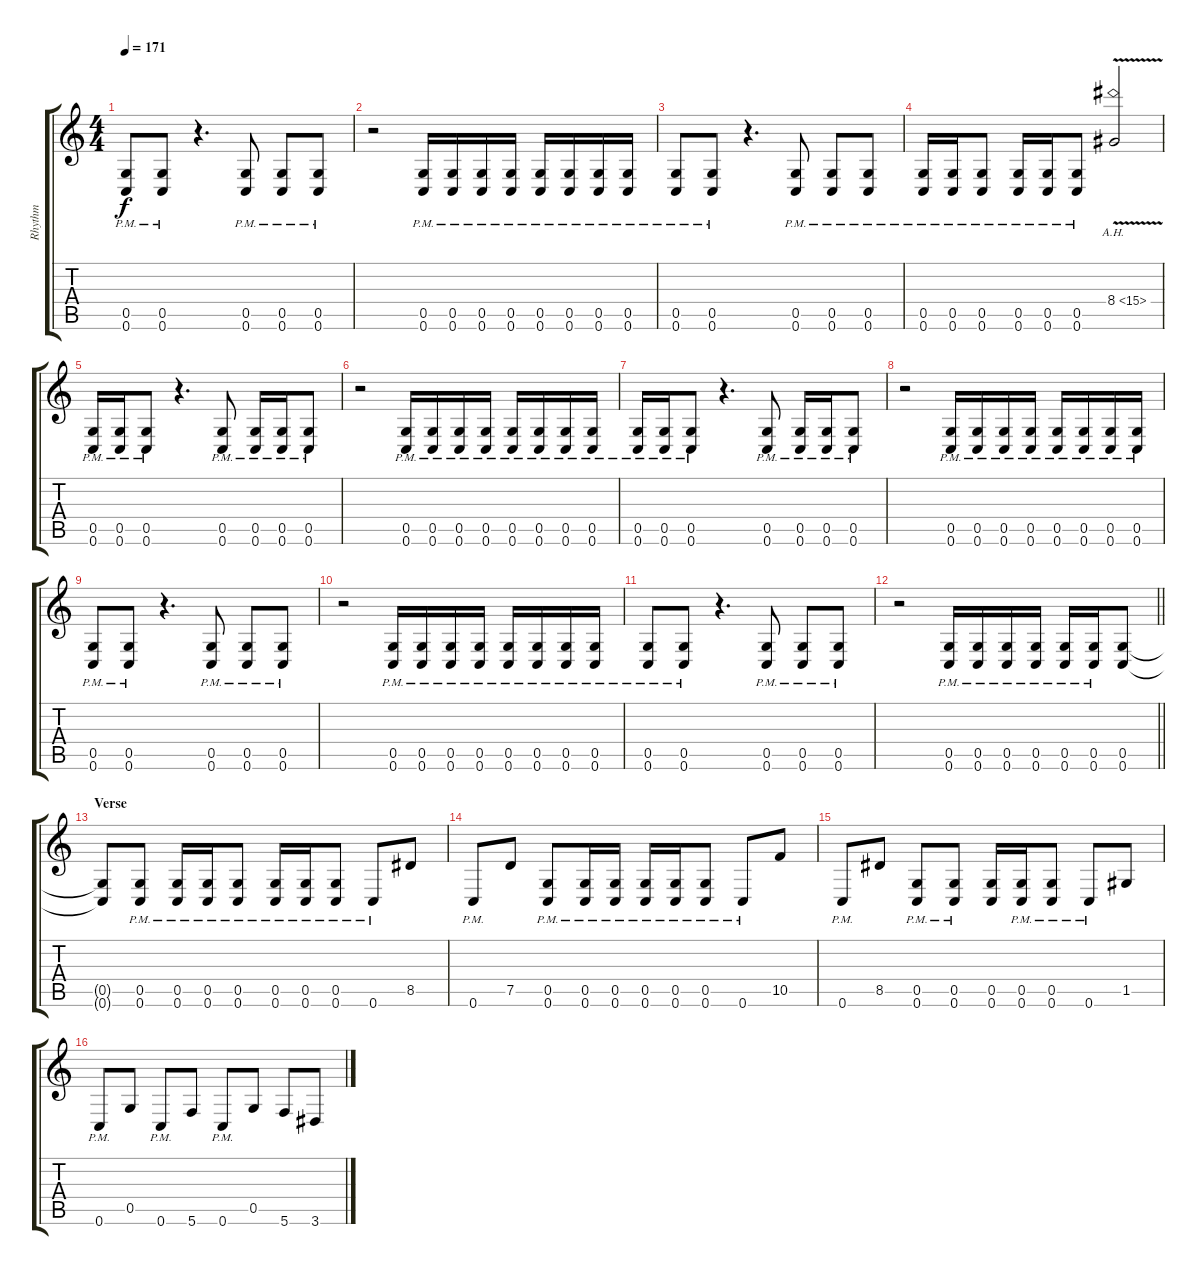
\track ("Rhythm" "Rhythm") {instrument distortionguitar}
\staff {score tabs}
\tuning (D4 A3 F3 C3 G2 C2) {hide}
\ts (4 4)
\tempo 171
\clef g2
\ks c
(0.5{pm} 0.6{pm}).8{dy f} (0.5{pm} 0.6{pm}).8 r.4{d} (0.5{pm} 0.6{pm}).8 (0.5{pm} 0.6{pm}).8 (0.5{pm} 0.6{pm}).8 |
r.2 (0.5{pm} 0.6{pm}).16 (0.5{pm} 0.6{pm}).16 (0.5{pm} 0.6{pm}).16 (0.5{pm} 0.6{pm}).16 (0.5{pm} 0.6{pm}).16 (0.5{pm} 0.6{pm}).16 (0.5{pm} 0.6{pm}).16 (0.5{pm} 0.6{pm}).16 |
(0.5{pm} 0.6{pm}).8 (0.5{pm} 0.6{pm}).8 r.4{d} (0.5{pm} 0.6{pm}).8 (0.5{pm} 0.6{pm}).8 (0.5{pm} 0.6{pm}).8 |
(0.5{pm} 0.6{pm}).16 (0.5{pm} 0.6{pm}).16 (0.5{pm} 0.6{pm}).8 (0.5{pm} 0.6{pm}).16 (0.5{pm} 0.6{pm}).16 (0.5{pm} 0.6{pm}).8 8.4{ah 7 v}.2 |
(0.5{pm} 0.6{pm}).16 (0.5{pm} 0.6{pm}).16 (0.5{pm} 0.6{pm}).8 r.4{d} (0.5{pm} 0.6{pm}).8 (0.5{pm} 0.6{pm}).16 (0.5{pm} 0.6{pm}).16 (0.5{pm} 0.6{pm}).8 |
r.2 (0.5{pm} 0.6{pm}).16 (0.5{pm} 0.6{pm}).16 (0.5{pm} 0.6{pm}).16 (0.5{pm} 0.6{pm}).16 (0.5{pm} 0.6{pm}).16 (0.5{pm} 0.6{pm}).16 (0.5{pm} 0.6{pm}).16 (0.5{pm} 0.6{pm}).16 |
(0.5{pm} 0.6{pm}).16 (0.5{pm} 0.6{pm}).16 (0.5{pm} 0.6{pm}).8 r.4{d} (0.5{pm} 0.6{pm}).8 (0.5{pm} 0.6{pm}).16 (0.5{pm} 0.6{pm}).16 (0.5{pm} 0.6{pm}).8 |
r.2 (0.5{pm} 0.6{pm}).16 (0.5{pm} 0.6{pm}).16 (0.5{pm} 0.6{pm}).16 (0.5{pm} 0.6{pm}).16 (0.5{pm} 0.6{pm}).16 (0.5{pm} 0.6{pm}).16 (0.5{pm} 0.6{pm}).16 (0.5{pm} 0.6{pm}).16 |
(0.5{pm} 0.6{pm}).8 (0.5{pm} 0.6{pm}).8 r.4{d} (0.5{pm} 0.6{pm}).8 (0.5{pm} 0.6{pm}).8 (0.5{pm} 0.6{pm}).8 |
r.2 (0.5{pm} 0.6{pm}).16 (0.5{pm} 0.6{pm}).16 (0.5{pm} 0.6{pm}).16 (0.5{pm} 0.6{pm}).16 (0.5{pm} 0.6{pm}).16 (0.5{pm} 0.6{pm}).16 (0.5{pm} 0.6{pm}).16 (0.5{pm} 0.6{pm}).16 |
(0.5{pm} 0.6{pm}).8 (0.5{pm} 0.6{pm}).8 r.4{d} (0.5{pm} 0.6{pm}).8 (0.5{pm} 0.6{pm}).8 (0.5{pm} 0.6{pm}).8 |
\barLineRight lightlight
r.2 (0.5{pm} 0.6{pm}).16 (0.5{pm} 0.6{pm}).16 (0.5{pm} 0.6{pm}).16 (0.5{pm} 0.6{pm}).16 (0.5{pm} 0.6{pm}).16 (0.5{pm} 0.6{pm}).16 (0.5 0.6).8 |
\section ("" "Verse")
(0.5{t} 0.6{t}).8 (0.5{pm} 0.6{pm}).8 (0.5{pm} 0.6{pm}).16 (0.5{pm} 0.6{pm}).16 (0.5{pm} 0.6{pm}).8 (0.5{pm} 0.6{pm}).16 (0.5{pm} 0.6{pm}).16 (0.5{pm} 0.6{pm}).8 0.6{pm}.8 8.5.8 |
0.6{pm}.8 7.5.8 (0.5{pm} 0.6{pm}).8 (0.5{pm} 0.6{pm}).16 (0.5{pm} 0.6{pm}).16 (0.5{pm} 0.6{pm}).16 (0.5{pm} 0.6{pm}).16 (0.5{pm} 0.6{pm}).8 0.6{pm}.8 10.5.8 |
0.6{pm}.8 8.5.8 (0.5{pm} 0.6{pm}).8 (0.5{pm} 0.6{pm}).8 (0.5 0.6).16 (0.5{pm} 0.6{pm}).16 (0.5{pm} 0.6{pm}).8 0.6{pm}.8 1.5.8 |
0.6{pm}.8 0.5.8 0.6{pm}.8 5.6.8 0.6{pm}.8 0.5.8 5.6.8 3.6.8
